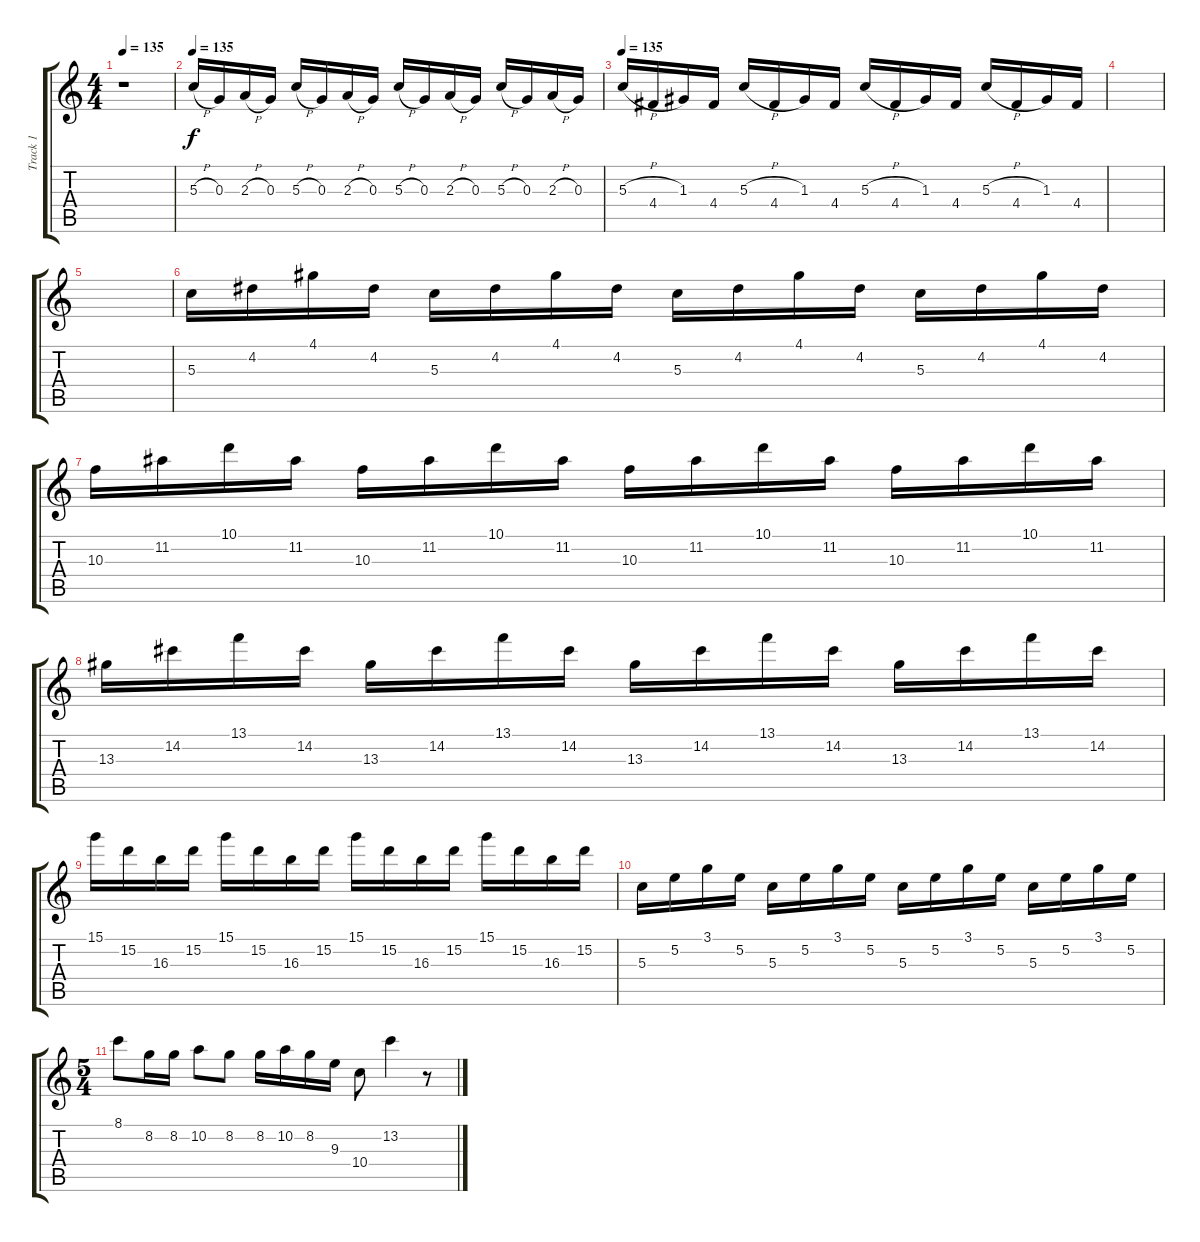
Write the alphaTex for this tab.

\track ("Track 1" "Track 1") {instrument banjo}
\staff {score tabs}
\tuning (E4 B3 G3 D3 A2 E2) {hide}
\displaytranspose 12
\ts (4 4)
\tempo 135
\clef g2
\ks c
r.1{dy f} |
\tempo 135
5.3{h}.16 0.3.16 2.3{h}.16 0.3.16 5.3{h}.16 0.3.16 2.3{h}.16 0.3.16 5.3{h}.16 0.3.16 2.3{h}.16 0.3.16 5.3{h}.16 0.3.16 2.3{h}.16 0.3.16 |
\tempo 135
5.3{h}.16 4.4.16 1.3.16 4.4.16 5.3{h}.16 4.4.16 1.3.16 4.4.16 5.3{h}.16 4.4.16 1.3.16 4.4.16 5.3{h}.16 4.4.16 1.3.16 4.4.16 |
|
|
5.3.16 4.2.16 4.1.16 4.2.16 5.3.16 4.2.16 4.1.16 4.2.16 5.3.16 4.2.16 4.1.16 4.2.16 5.3.16 4.2.16 4.1.16 4.2.16 |
10.3.16 11.2.16 10.1.16 11.2.16 10.3.16 11.2.16 10.1.16 11.2.16 10.3.16 11.2.16 10.1.16 11.2.16 10.3.16 11.2.16 10.1.16 11.2.16 |
13.3.16 14.2.16 13.1.16 14.2.16 13.3.16 14.2.16 13.1.16 14.2.16 13.3.16 14.2.16 13.1.16 14.2.16 13.3.16 14.2.16 13.1.16 14.2.16 |
15.1.16 15.2.16 16.3.16 15.2.16 15.1.16 15.2.16 16.3.16 15.2.16 15.1.16 15.2.16 16.3.16 15.2.16 15.1.16 15.2.16 16.3.16 15.2.16 |
5.3.16 5.2.16 3.1.16 5.2.16 5.3.16 5.2.16 3.1.16 5.2.16 5.3.16 5.2.16 3.1.16 5.2.16 5.3.16 5.2.16 3.1.16 5.2.16 |
\ts (5 4)
8.1.8 8.2.16 8.2.16 10.2.8 8.2.8 8.2.16 10.2.16 8.2.16 9.3.16 10.4.8 13.2.4 r.8
